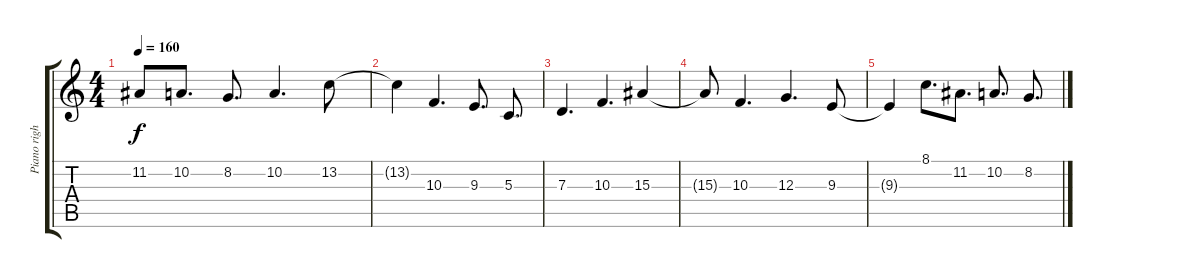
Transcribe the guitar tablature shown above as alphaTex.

\track ("Piano right hand" "Piano righ") {instrument acousticgrandpiano}
\staff {score tabs}
\tuning (E4 B3 G3 D3 A2 E2) {hide}
\ts (4 4)
\tempo 160
\clef g2
\ks c
11.2{t}.8{dy f} 10.2.8{d} 8.2.8{d} 10.2.4{d} 13.2.8 |
13.2{t}.4 10.3.4{d} 9.3.8{d} 5.3.8{d} |
7.3.4{d} 10.3.4{d} 15.3.4 |
15.3{t}.8 10.3.4{d} 12.3.4{d} 9.3.8 |
9.3{t}.4 8.1.8{d} 11.2.8{d} 10.2.8{d} 8.2.8{d}
